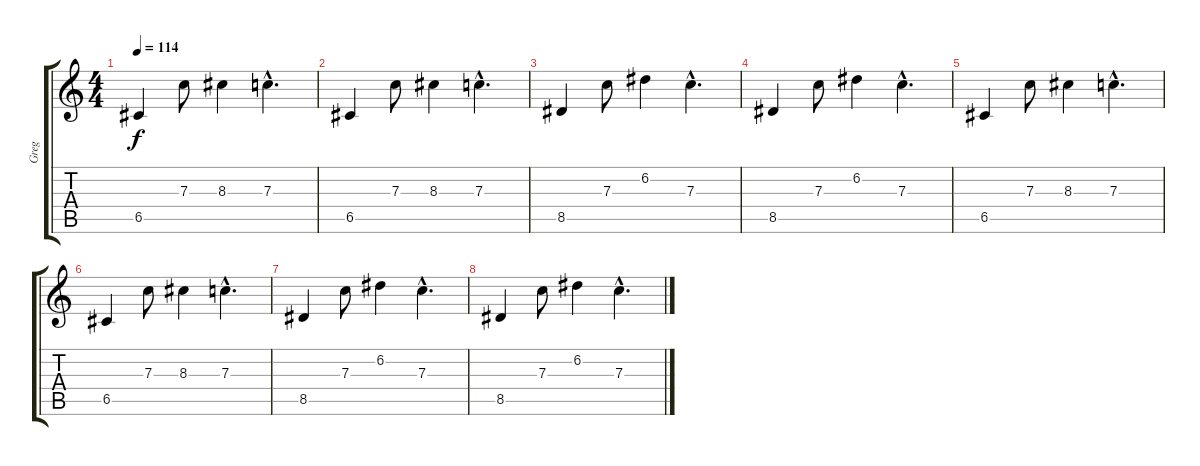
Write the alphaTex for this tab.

\track ("Greg" "Greg") {instrument distortionguitar}
\staff {score tabs}
\tuning (D4 A3 F3 C3 G2 C2) {hide}
\ts (4 4)
\tempo 114
\clef g2
\ks c
6.5.4{dy f} 7.3.8 8.3.4 7.3{hac}.4{d} |
6.5.4 7.3.8 8.3.4 7.3{hac}.4{d} |
8.5.4 7.3.8 6.2.4 7.3{hac}.4{d} |
8.5.4 7.3.8 6.2.4 7.3{hac}.4{d} |
6.5.4 7.3.8 8.3.4 7.3{hac}.4{d} |
6.5.4 7.3.8 8.3.4 7.3{hac}.4{d} |
8.5.4 7.3.8 6.2.4 7.3{hac}.4{d} |
8.5.4 7.3.8 6.2.4 7.3{hac}.4{d}
